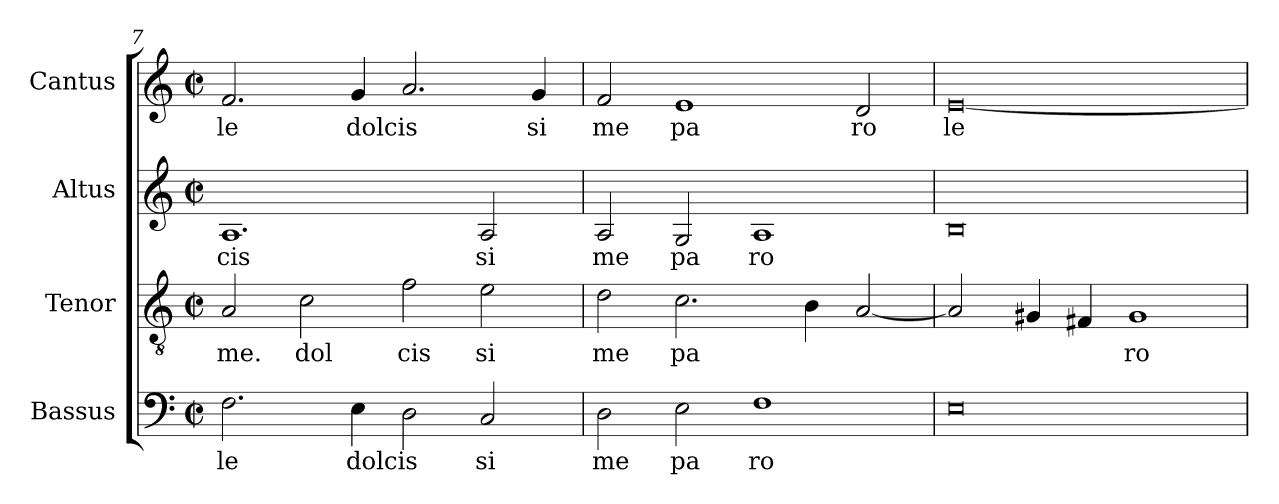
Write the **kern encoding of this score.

**kern	**text	**kern	**text	**kern	**text	**kern	**text
*part4	*part4	*part3	*part3	*part2	*part2	*part1	*part1
*staff4	*staff4	*staff3	*staff3	*staff2	*staff2	*staff1	*staff1
*I"Bassus	*	*I"Tenor	*	*I"Altus	*	*I"Cantus	*
!!LO:LB:g=z
*clefF4	*	*clefGv2	*	*clefG2	*	*clefG2	*
*k[]	*	*k[]	*	*k[]	*	*k[]	*
*C:	*	*C:	*	*C:	*	*C:	*
*M2/2	*	*M2/2	*	*M2/2	*	*M2/2	*
*met(c|)	*	*met(c|)	*	*met(c|)	*	*met(c|)	*
=7	=7	=7	=7	=7	=7	=7	=7
!	!LO:LY:b:cj	!	!LO:LY:b:cj	!	!LO:LY:b:cj	!	!LO:LY:b:cj
2.F\	le	2A/	-me.	1.A	-cis	2.f/	le
!	!	!	!LO:LY:b:cj	!	!	!	!
.	.	2c\	dol	.	.	.	.
!	!LO:LY:b:cj	!	!	!	!	!	!LO:LY:b:cj
4E\	dolcis	.	.	.	.	4g/	dolcis
!	!LO:LY:b:cj	!	!LO:LY:b:cj	!	!	!	!LO:LY:b:cj
2D\	.	2f\	cis	.	.	2.a/	.
!	!LO:LY:b:cj	!	!LO:LY:b:cj	!	!LO:LY:b:cj	!	!
2C/	si	2e\	si	2A/	si	.	.
!	!	!	!	!	!	!	!LO:LY:b:cj
.	.	.	.	.	.	4g/	si
=8	=8	=8	=8	=8	=8	=8	=8
!	!LO:LY:b:cj	!	!LO:LY:b:cj	!	!LO:LY:b:cj	!	!LO:LY:b:cj
2D\	me	2d\	me	2A/	me	2f/	me
!	!LO:LY:b:cj	!	!LO:LY:b:cj	!	!LO:LY:b:cj	!	!LO:LY:b:cj
2E\	pa	2.c\	pa	2G/	pa	1e	pa
!	!LO:LY:b:cj	!	!	!	!LO:LY:b:cj	!	!
1F	ro	.	.	1A	ro	.	.
!	!	!	!LO:LY:b:cj	!	!	!	!
.	.	4B\	.	.	.	.	.
!	!	!	!LO:LY:b:cj	!	!	!	!LO:LY:b:cj
.	.	[<2A/	.	.	.	2d/	ro
=9	=9	=9	=9	=9	=9	=9	=9
!	!LO:LY:b:cj	!	!LO:LY:b:cj	!	!LO:LY:b:cj	!	!LO:LY:b:cj
0E	.	2A/]	.	0B	.	[<0e	le
!	!	!	!LO:LY:b:cj	!	!	!	!
.	.	4G#/	.	.	.	.	.
!	!	!	!LO:LY:b:cj	!	!	!	!
.	.	4F#/	.	.	.	.	.
!	!	!	!LO:LY:b:cj	!	!	!	!
.	.	1G#	ro	.	.	.	.
=	=	=	=	=	=	=	=
*-	*-	*-	*-	*-	*-	*-	*-
